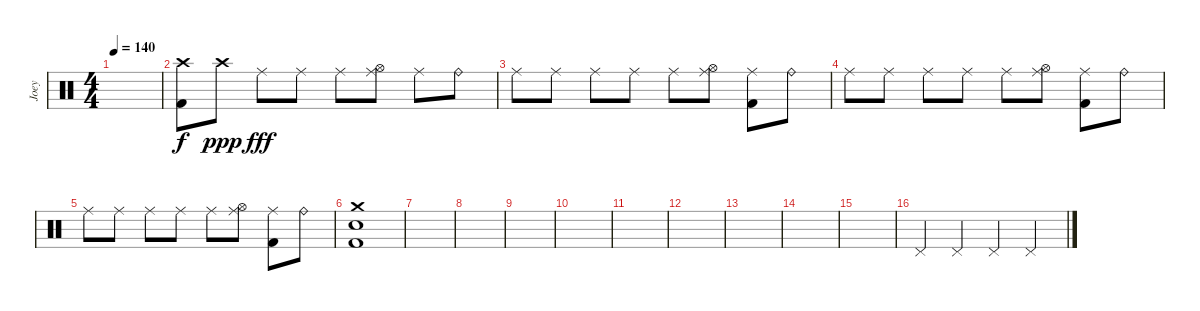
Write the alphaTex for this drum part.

\track ("Joey" "Joey") {instrument percussion}
\staff {score}
\articulation defaults
\ts (4 4)
\tempo 140
\clef neutral
\ks c
|
("Crash high (hit)" "Kick (hit) 2").8 "Crash high (hit)".8{dy ppp} "Ride (middle)".8{dy fff} "Ride (middle)".8 "Ride (middle)".8 ("Ride (middle)" "Hi-Hat (open)").8 "Ride (middle)".8 "Ride (bell)".8 |
"Ride (middle)".8 "Ride (middle)".8 "Ride (middle)".8 "Ride (middle)".8 "Ride (middle)".8 ("Ride (middle)" "Hi-Hat (open)").8 ("Ride (middle)" "Kick (hit) 2").8 "Ride (bell)".8 |
"Ride (middle)".8 "Ride (middle)".8 "Ride (middle)".8 "Ride (middle)".8 "Ride (middle)".8 ("Ride (middle)" "Hi-Hat (open)").8 ("Ride (middle)" "Kick (hit) 2").8 "Ride (bell)".8 |
"Ride (middle)".8 "Ride (middle)".8 "Ride (middle)".8 "Ride (middle)".8 "Ride (middle)".8 ("Ride (middle)" "Hi-Hat (open)").8 ("Ride (middle)" "Kick (hit) 2").8 "Ride (bell)".8 |
("Crash medium (hit)" "Electric Snare (hit)" "Kick (hit) 2").1 |
|
|
|
|
|
|
|
|
|
"Pedal Hi-Hat (hit)".4 "Pedal Hi-Hat (hit)".4 "Pedal Hi-Hat (hit)".4 "Pedal Hi-Hat (hit)".4
